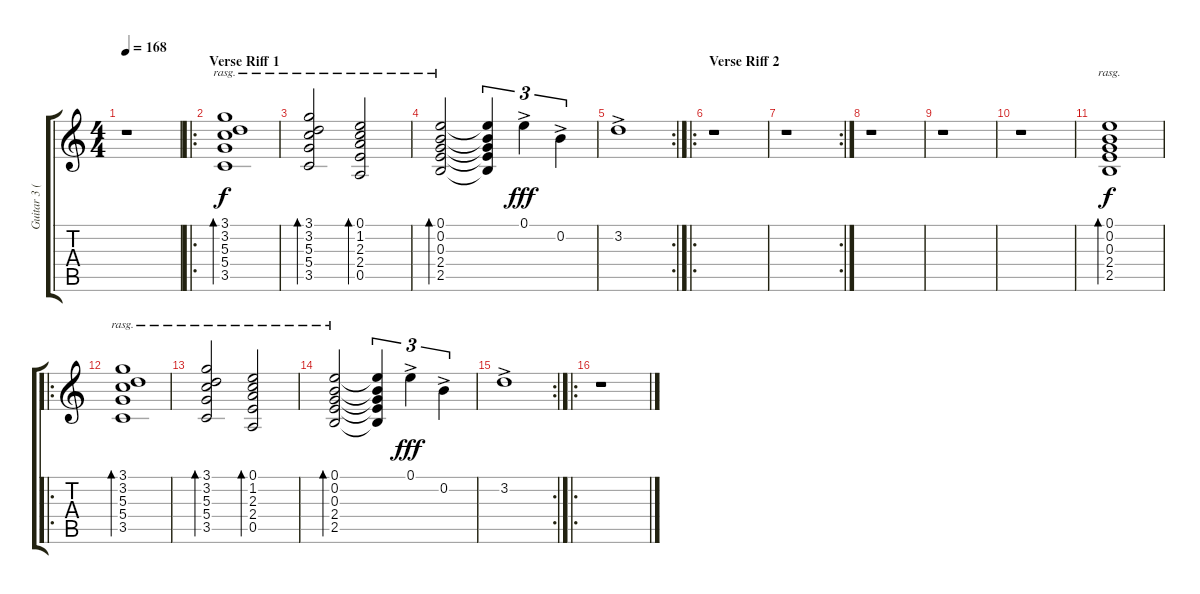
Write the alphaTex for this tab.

\track ("Guitar 3 (clean)" "Guitar 3 (") {instrument acousticguitarsteel}
\staff {score tabs}
\tuning (E4 B3 G3 D3 A2 E2) {hide}
\ts (4 4)
\tempo 168
\clef g2
\ks c
r.1{dy f} |
\ro
\section ("" "Verse Riff 1")
(3.1 3.2 5.3 5.4 3.5).1{bd 120 rasg ii} |
(3.1 3.2 5.3 5.4 3.5).2{bd 120 rasg ii} (0.1 1.2 2.3 2.4 0.5).2{bd 120 rasg ii} |
(0.1 0.2 0.3 2.4 2.5).2{bd 120 rasg ii} (0.1{t} 0.2{t} 0.3{t} 2.4{t} 2.5{t}).4{tu (3 2)} 0.1{ac}.4{tu (3 2) dy fff} 0.2{ac}.4{tu (3 2)} |
\rc 2
3.2{ac}.1 |
\ro
\section ("" "Verse Riff 2")
r.1 |
\rc 2
r.1 |
r.1 |
r.1 |
r.1 |
(0.1 0.2 0.3 2.4 2.5).1{bd 240 rasg ii dy f} |
\ro
(3.1 3.2 5.3 5.4 3.5).1{bd 480 rasg ii} |
(3.1 3.2 5.3 5.4 3.5).2{bd 120 rasg ii} (0.1 1.2 2.3 2.4 0.5).2{bd 120 rasg ii} |
(0.1 0.2 0.3 2.4 2.5).2{bd 120 rasg ii} (0.1{t} 0.2{t} 0.3{t} 2.4{t} 2.5{t}).4{tu (3 2)} 0.1{ac}.4{tu (3 2) dy fff} 0.2{ac}.4{tu (3 2)} |
\rc 2
3.2{ac}.1 |
\ro
r.1
